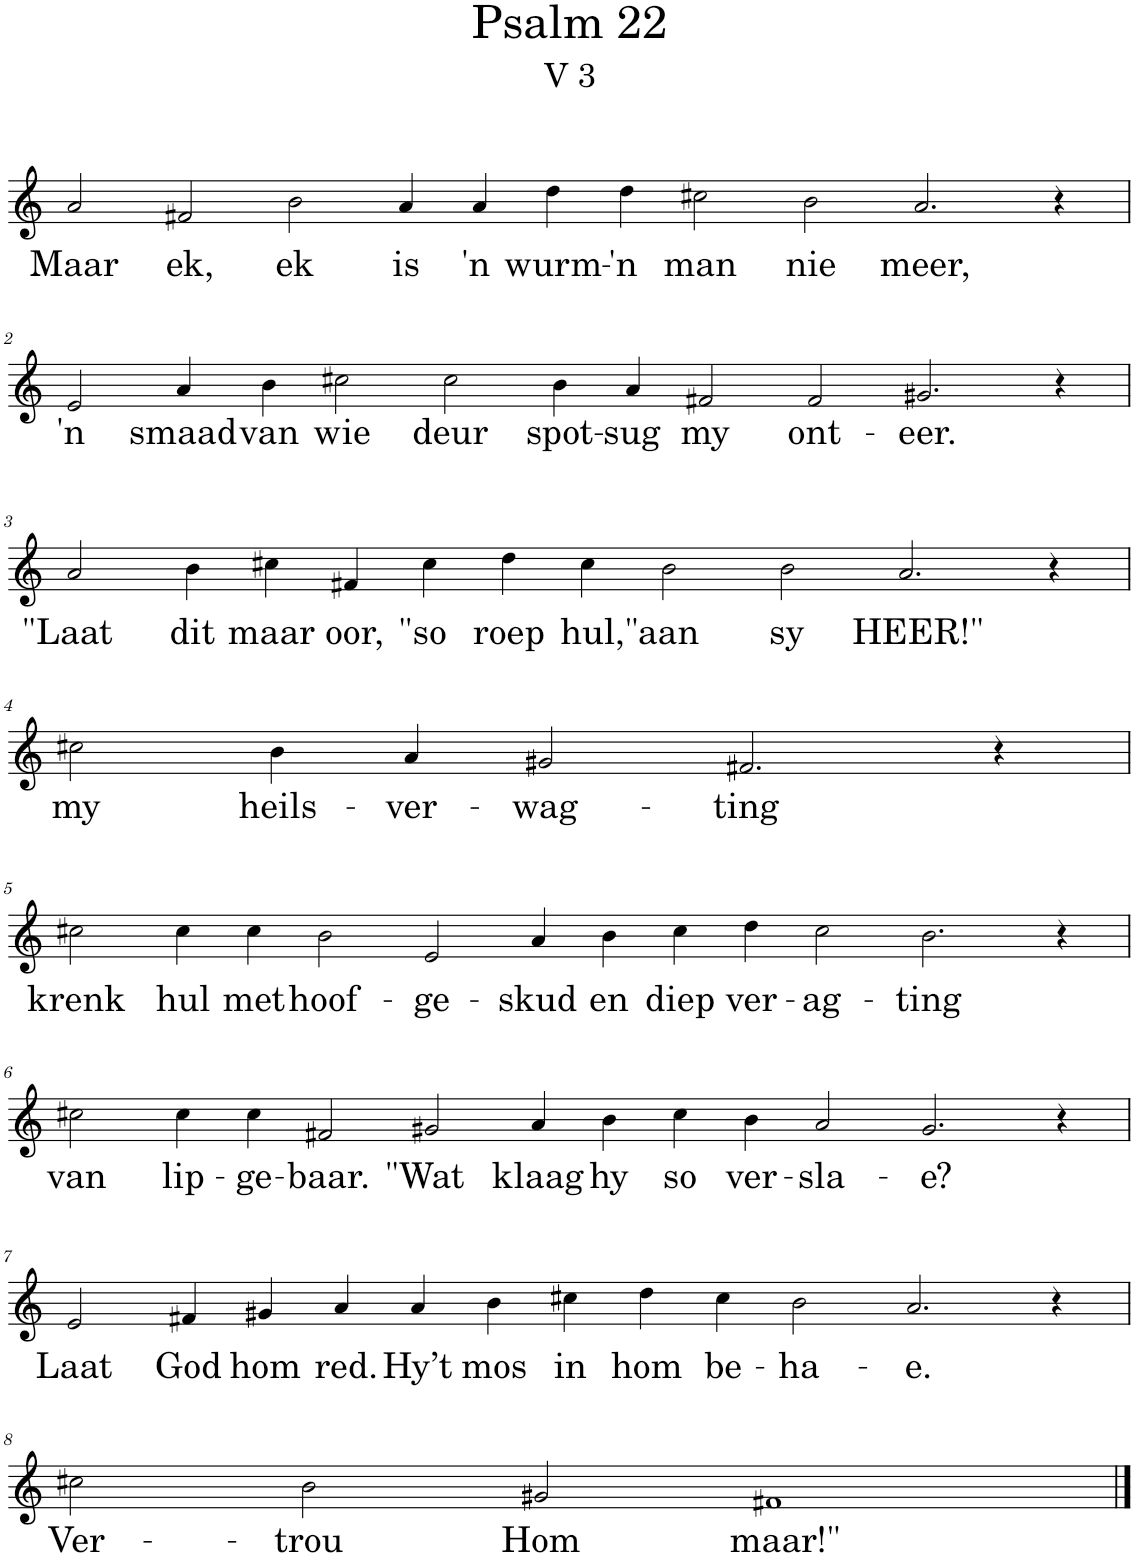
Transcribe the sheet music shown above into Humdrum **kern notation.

**kern	**text
*part1	*part1
*staff1	*staff1
*I"Pipe Organ	*
*I'Org.	*
*clefG2	*
*k[]	*
*M18/4	*
=1	=1
!	!LO:LY:b
2a/	Maar
!	!LO:LY:b
2f#X/	ek,
!	!LO:LY:b
2b\	ek
!	!LO:LY:b
4a/	is
!	!LO:LY:b
4a/	'n
!	!LO:LY:b
4dd\	wurm-
!	!LO:LY:b
4dd\	-'n
!	!LO:LY:b
2cc#X\	man
!	!LO:LY:b
2b\	nie
!	!LO:LY:b
2.a/	meer,
4r	.
!!LO:LB:g=z
=2	=2
!	!LO:LY:b
2e/	'n
!	!LO:LY:b
4a/	smaad
!	!LO:LY:b
4b\	van
!	!LO:LY:b
2cc#X\	wie
!	!LO:LY:b
2cc#\	deur
!	!LO:LY:b
4b\	spot-
!	!LO:LY:b
4a/	-sug
!	!LO:LY:b
2f#X/	my
!	!LO:LY:b
2f#/	ont-
!	!LO:LY:b
2.g#X/	-eer.
4r	.
!!LO:LB:g=z
=3	=3
*M16/4	*
!	!LO:LY:b
2a/	"Laat
!	!LO:LY:b
4b\	dit
!	!LO:LY:b
4cc#X\	maar
!	!LO:LY:b
4f#X/	oor,
!	!LO:LY:b
4cc#\	"so
!	!LO:LY:b
4dd\	roep
!	!LO:LY:b
4cc#\	hul,"
!	!LO:LY:b
2b\	aan
!	!LO:LY:b
2b\	sy
!	!LO:LY:b
2.a/	HEER!"
4r	.
!!LO:LB:g=z
=4	=4
*M10/4	*
!	!LO:LY:b
2cc#X\	my
!	!LO:LY:b
4b\	heils-
!	!LO:LY:b
4a/	-ver-
!	!LO:LY:b
2g#X/	-wag-
!	!LO:LY:b
2.f#X/	-ting
4r	.
!!LO:LB:g=z
=5	=5
*M18/4	*
!	!LO:LY:b
2cc#X\	krenk
!	!LO:LY:b
4cc#\	hul
!	!LO:LY:b
4cc#\	met
!	!LO:LY:b
2b\	hoof-
!	!LO:LY:b
2e/	-ge-
!	!LO:LY:b
4a/	-skud
!	!LO:LY:b
4b\	en
!	!LO:LY:b
4cc#\	diep
!	!LO:LY:b
4dd\	ver-
!	!LO:LY:b
2cc#\	-ag-
!	!LO:LY:b
2.b\	-ting
4r	.
!!LO:LB:g=z
=6	=6
!	!LO:LY:b
2cc#X\	van
!	!LO:LY:b
4cc#\	lip-
!	!LO:LY:b
4cc#\	-ge-
!	!LO:LY:b
2f#X/	-baar.
!	!LO:LY:b
2g#X/	"Wat
!	!LO:LY:b
4a/	klaag
!	!LO:LY:b
4b\	hy
!	!LO:LY:b
4cc#\	so
!	!LO:LY:b
4b\	ver-
!	!LO:LY:b
2a/	-sla-
!	!LO:LY:b
2.g#/	-e?
4r	.
!!LO:LB:g=z
=7	=7
*M16/4	*
!	!LO:LY:b
2e/	Laat
!	!LO:LY:b
4f#X/	God
!	!LO:LY:b
4g#X/	hom
!	!LO:LY:b
4a/	red.
!	!LO:LY:b
4a/	Hy’t
!	!LO:LY:b
4b\	mos
!	!LO:LY:b
4cc#X\	in
!	!LO:LY:b
4dd\	hom
!	!LO:LY:b
4cc#\	be-
!	!LO:LY:b
2b\	-ha-
!	!LO:LY:b
2.a/	-e.
4r	.
!!LO:LB:g=z
=8	=8
*M10/4	*
!	!LO:LY:b
2cc#X\	Ver-
!	!LO:LY:b
2b\	-trou
!	!LO:LY:b
2g#X/	Hom
!	!LO:LY:b
1f#X	maar!"
==	==
*-	*-
